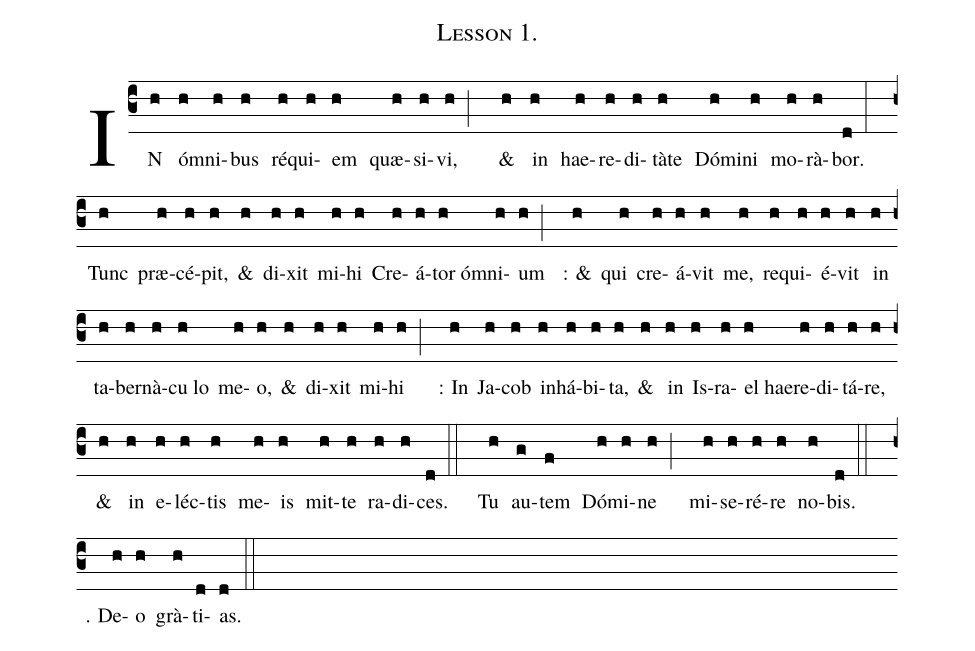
name: Lesson 1.;
%%
(c3) IN(h) óm(h)ni(h)bus(h) ré(h)qui(h)em(h) quæ(h)si(h)vi,(h;) &(h) in(h) hae(h)re(h)di(h)tàte(h) Dómi(h)ni(h) mo(h)rà(h)bor.(d:) Tunc(h) præ(h)cé(h)pit,(h) &(h) di(h)xit(h) mi(h)hi(h) Cre(h)á(h)tor
óm(h)ni(h)um(h;) : &(h) qui(h) cre(h)á(h)vit(h) me,(h) re(h)qui(h)é(h)vit(h) in(h) ta(h)ber(h)nà(h)cu
lo(h) me(h)o,(h) &(h) di(h)xit(h) mi(h)hi(h;) : In(h) Ja(h)cob(h) in(h)há(h)bi(h)ta,(h) &(h) in(h) Is(h)ra(h)el
hae(h)re(h)di(h)tá(h)re,(h) &(h) in(h) e(h)léc(h)tis(h) me(h)is(h) mit(h)te(h) ra(h)di(h)ces.(d::) Tu(h) au(g)tem(f) Dó(h)mi(h)ne(h;) mi(h)se(h)ré(h)re(h) no(h)bis.(d::) ℟. De(h)o(h) grà(h)ti(d)as.(d::)
